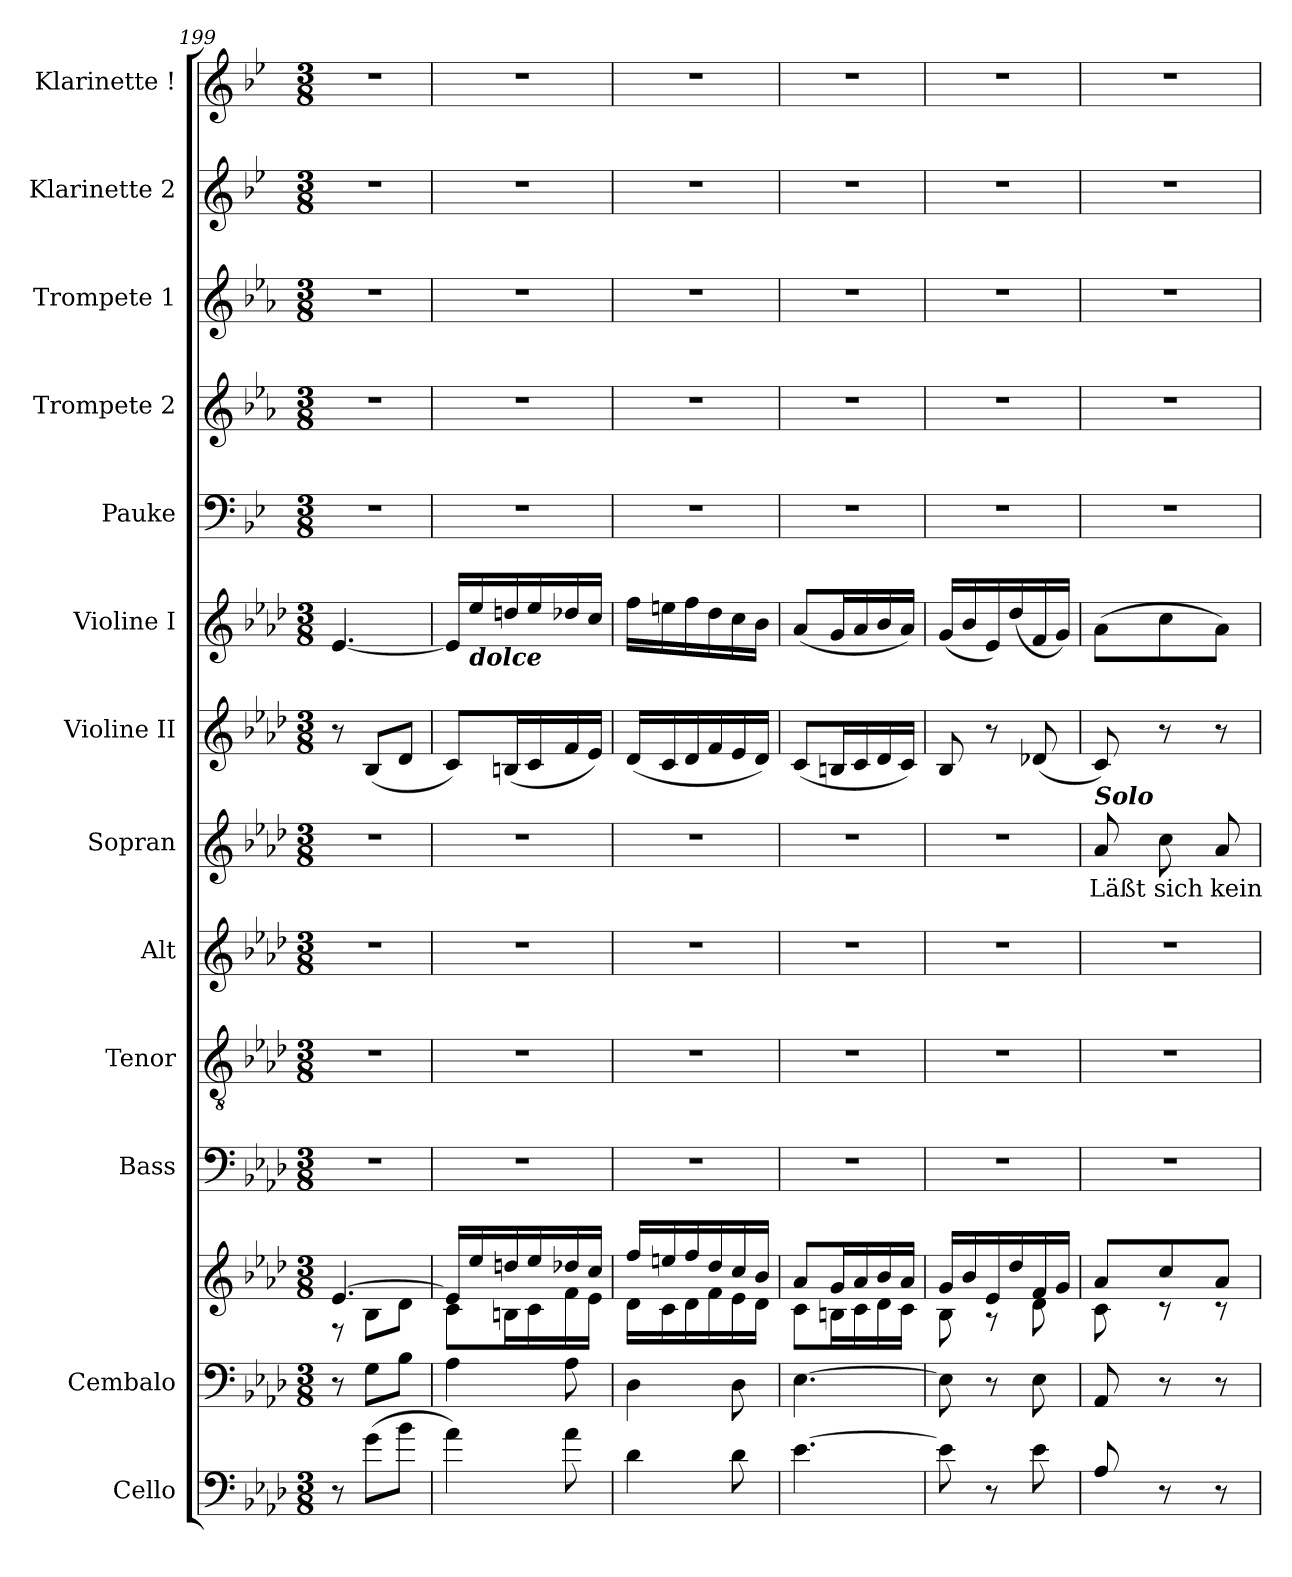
**kern	**kern	**kern	**kern	**kern	**kern	**kern	**text	**kern	**kern	**kern	**kern	**kern	**kern	**kern
*part13	*part12	*part12	*part11	*part10	*part9	*part8	*part8	*part7	*part6	*part5	*part4	*part3	*part2	*part1
*staff14	*staff13	*staff12	*staff11	*staff10	*staff9	*staff8	*staff8	*staff7	*staff6	*staff5	*staff4	*staff3	*staff2	*staff1
*I"Cello	*I"Cembalo	*	*I"Bass	*I"Tenor	*I"Alt	*I"Sopran	*	*I"Violine II	*I"Violine I	*I"Pauke	*I"Trompete 2	*I"Trompete 1	*I"Klarinette 2	*I"Klarinette !
*	*I'Cemb.	*	*I'B	*I'T	*I'A	*I'S	*	*I'Vl. II	*I'Vl. I	*I'Pk.	*I'Tr 2	*I'Tr 1	*I'Kl. 2	*I'Kl. 1
*clefF4	*clefF4	*clefG2	*clefF4	*clefGv2	*clefG2	*clefG2	*	*clefG2	*clefG2	*clefF4	*clefG2	*clefG2	*clefG2	*clefG2
*ITrd7c12	*	*	*	*	*	*	*	*	*	*ITrd1c2	*ITrd4c7	*ITrd4c7	*ITrd1c2	*ITrd1c2
*k[b-e-a-d-]	*k[b-e-a-d-]	*k[b-e-a-d-]	*k[b-e-a-d-]	*k[b-e-a-d-]	*k[b-e-a-d-]	*k[b-e-a-d-]	*	*k[b-e-a-d-]	*k[b-e-a-d-]	*k[b-e-a-d-]	*k[b-e-a-d-]	*k[b-e-a-d-]	*k[b-e-a-d-]	*k[b-e-a-d-]
*A-:	*A-:	*A-:	*A-:	*A-:	*A-:	*A-:	*	*A-:	*A-:	*A-:	*A-:	*A-:	*A-:	*A-:
*M3/8	*M3/8	*M3/8	*M3/8	*M3/8	*M3/8	*M3/8	*	*M3/8	*M3/8	*M3/8	*M3/8	*M3/8	*M3/8	*M3/8
=199	=199	=199	=199	=199	=199	=199	=199	=199	=199	=199	=199	=199	=199	=199
*	*	*^	*	*	*	*	*	*	*	*	*	*	*	*
8r	8r	[>4.e-/	8rF	4.r	4.r	4.r	4.r	.	8r	[4.e-/	4.r	4.r	4.r	4.r	4.r
(>8G\L	8G\L	.	8B-\L	.	.	.	.	.	(<8B-/L	.	.	.	.	.	.
8B-\J	8B-\J	.	8d-\J	.	.	.	.	.	8d-/J	.	.	.	.	.	.
=200	=200	=200	=200	=200	=200	=200	=200	=200	=200	=200	=200	=200	=200	=200	=200
4A-\)	4A-\	16e-/LL]	8c\L	4.r	4.r	4.r	4.r	.	8c/L)	16e-/LL]	4.r	4.r	4.r	4.r	4.r
!	!	!	!	!	!	!	!	!	!	!LO:TX:b:Bi:t=dolce	!	!	!	!	!
.	.	16ee-/	.	.	.	.	.	.	.	16ee-/	.	.	.	.	.
.	.	16ddn/	16Bn\L	.	.	.	.	.	(<16Bn/L	16ddn/	.	.	.	.	.
.	.	16ee-/	16c\	.	.	.	.	.	16c/	16ee-/	.	.	.	.	.
8A-\	8A-\	16dd-X/	16f\	.	.	.	.	.	16f/	16dd-X/	.	.	.	.	.
.	.	16cc/JJ	16e-\JJ	.	.	.	.	.	16e-/JJ)	16cc/JJ	.	.	.	.	.
=201	=201	=201	=201	=201	=201	=201	=201	=201	=201	=201	=201	=201	=201	=201	=201
4D-\	4D-\	16ff/LL	16d-\LL	4.r	4.r	4.r	4.r	.	(<16d-/LL	16ff\LL	4.r	4.r	4.r	4.r	4.r
.	.	16een/	16c\	.	.	.	.	.	16c/	16een\	.	.	.	.	.
.	.	16ff/	16d-\	.	.	.	.	.	16d-/	16ff\	.	.	.	.	.
.	.	16dd-/	16f\	.	.	.	.	.	16f/	16dd-\	.	.	.	.	.
8D-\	8D-\	16cc/	16e-\	.	.	.	.	.	16e-/	16cc\	.	.	.	.	.
.	.	16b-/JJ	16d-\JJ	.	.	.	.	.	16d-/JJ)	16b-\JJ	.	.	.	.	.
=202	=202	=202	=202	=202	=202	=202	=202	=202	=202	=202	=202	=202	=202	=202	=202
[4.E-\	[4.E-\	8a-/L	8c\L	4.r	4.r	4.r	4.r	.	(<8c/L	(<8a-/L	4.r	4.r	4.r	4.r	4.r
.	.	16g/L	16Bn\L	.	.	.	.	.	16Bn/L	16g/L	.	.	.	.	.
.	.	16a-/	16c\	.	.	.	.	.	16c/	16a-/	.	.	.	.	.
.	.	16b-/	16d-\	.	.	.	.	.	16d-/	16b-/	.	.	.	.	.
.	.	16a-/JJ	16c\JJ	.	.	.	.	.	16c/JJ)	16a-/JJ)	.	.	.	.	.
=203	=203	=203	=203	=203	=203	=203	=203	=203	=203	=203	=203	=203	=203	=203	=203
8E-\]	8E-\]	16g/LL	8B-\	4.r	4.r	4.r	4.r	.	8B-/	(<16g/LL	4.r	4.r	4.r	4.r	4.r
.	.	16b-/	.	.	.	.	.	.	.	16b-/	.	.	.	.	.
8r	8r	16e-/	8rA	.	.	.	.	.	8r	16e-/)	.	.	.	.	.
.	.	16dd-/	.	.	.	.	.	.	.	(<16dd-/	.	.	.	.	.
8E-\	8E-\	16f/	8d-\	.	.	.	.	.	(<8d-X/	16f/	.	.	.	.	.
.	.	16g/JJ	.	.	.	.	.	.	.	16g/JJ)	.	.	.	.	.
!!LO:PB:g=z
=204	=204	=204	=204	=204	=204	=204	=204	=204	=204	=204	=204	=204	=204	=204	=204
!	!	!	!	!	!	!	!LO:TX:a:Bi:t=Solo	!	!	!	!	!	!	!	!
!	!	!	!	!	!	!	!	!LO:LY:b	!	!	!	!	!	!	!
8AA-/	8AA-/	8a-/L	8c\	4.r	4.r	4.r	8a-/	Läßt	8c/)	(<8a-\L	4.r	4.r	4.r	4.r	4.r
!	!	!	!	!	!	!	!	!LO:LY:b	!	!	!	!	!	!	!
8r	8r	8cc/	8rc	.	.	.	8cc\	sich	8r	8cc\	.	.	.	.	.
!	!	!	!	!	!	!	!	!LO:LY:b	!	!	!	!	!	!	!
8r	8r	8a-/J	8rc	.	.	.	8a-/	kein	8r	8a-\J)	.	.	.	.	.
*	*	*v	*v	*	*	*	*	*	*	*	*	*	*	*	*
=	=	=	=	=	=	=	=	=	=	=	=	=	=	=
*-	*-	*-	*-	*-	*-	*-	*-	*-	*-	*-	*-	*-	*-	*-
